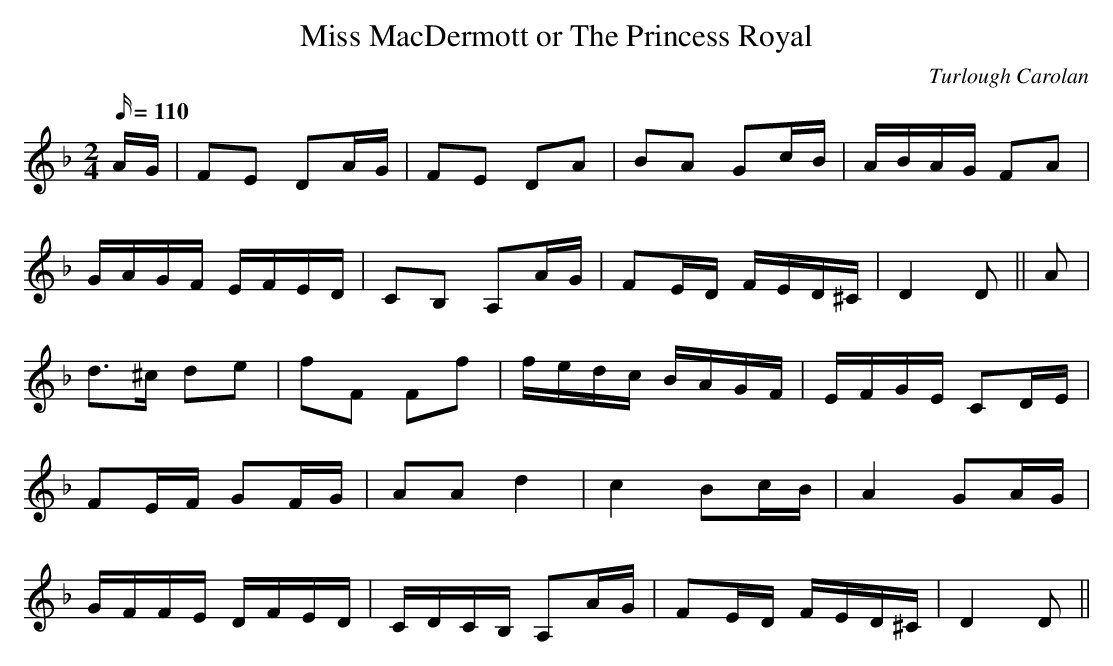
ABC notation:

X:1
T:Miss MacDermott or The Princess Royal
C:Turlough Carolan
M:2/4
L:1/16
Q:110
K:Dm
AG|F2E2 D2AG|F2E2 D2A2|B2A2 G2cB|ABAG F2A2|
GAGF EFED|C2B,2 A,2AG|F2ED FED^C|D4 D2||A2|
d3^c d2e2|f2F2 F2f2|fedc BAGF|EFGE C2DE|
F2EF G2FG|A2A2 d4|c4 B2cB|A4 G2AG|
GFFE DFED|CDCB, A,2AG|F2ED FED^C|D4 D2||
